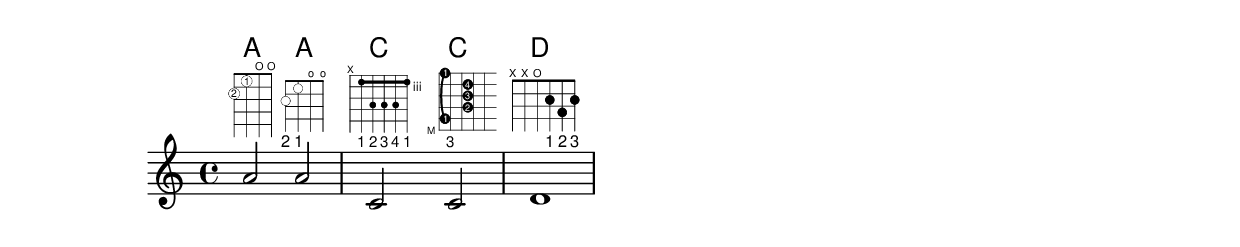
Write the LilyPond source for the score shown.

%% Do not edit this file; it is auto-generated from input/new
%% This file is in the public domain.
\version "2.11.61"

\header {
  lsrtags = "fretted-strings,tweaks-and-overrides"
  texidoc = "This snippet shows many possibilities for obtaining
and tweaking fret diagrams."
  doctitle = "Fret diagrams explained and developed"
} % begin verbatim

<<
  \chords {
    a2 a
    c2 c
    d1
  }
  
  \new Voice = "mel" {
    \textLengthOn
    % Set global properties of fret diagram
    \override Voice.TextScript #'size = #1.2
    \override Voice.TextScript #'fret-diagram-details #'finger-code = #'below-string
    \override Voice.TextScript #'fret-diagram-details #'dot-color = #'black
    
    %% A chord for ukelele
    a'2^\markup {
      \override #'(fret-diagram-details . (
                   (string-count . 4)
                   (dot-color . white)
                   (finger-code . in-dot))) {
        \fret-diagram #"4-2-2;3-1-1;2-o;1-o;"
      }
    }
    
    %% A chord for ukelele, with formatting defined in definition string
    %  1.2 * size, 4 strings, 4 frets, fingerings below string
    %  dot radius .35 of fret spacing, dot position 0.55 of fret spacing
    a'2^\markup {
      \override #'(fret-diagram-details . (
                   (dot-color . white)
                   (open-string . "o"))) {
        \fret-diagram #"s:1.2;w:4;h:3;f:2;d:0.35;p:0.55;4-2-2;3-1-1;2-o;1-o;"
      }
    }
    
    %% C major for guitar, barred on third fret
    %  verbose style
    %  roman fret label, finger labels below string, straight barre
    c'2^\markup {
      % 110% of default size
      \override #'(size . 1.1) {
        \override #'(fret-diagram-details . (
                     (number-type . roman-lower)
                     (finger-code . below-string)
                     (barre-type . straight))) {
          \fret-diagram-verbose #'((mute 6)
                                   (place-fret 5 3 1)
                                   (place-fret 4 5 2)
                                   (place-fret 3 5 3)
                                   (place-fret 2 5 4)
                                   (place-fret 1 3 1)
                                   (barre 5 1 3))
        }
      }
    }
    
    %% C major for guitar, barred on third fret
    %  verbose style
    c'2^\markup {
      % 110% of default size
      \override #'(size . 1.1) {
        \override #'(fret-diagram-details . (
                     (number-type . arabic)
                     (dot-label-font-mag . 0.9)
                     (finger-code . in-dot)
                     (fret-label-font-mag . 0.6)
                     (fret-label-vertical-offset . 0)
                     (label-dir . -1)
                     (mute-string . "M")
                     (orientation . landscape)
                     (xo-font-magnification . 0.4)
                     (xo-padding . 0.3))) {
          \fret-diagram-verbose #'((mute 6)
                                   (place-fret 5 3 1)
                                   (place-fret 4 5 2)
                                   (place-fret 3 5 3)
                                   (place-fret 2 5 4)
                                   (place-fret 1 3 1)
                                   (barre 5 1 3))
        }
      }
    }
    
    %% simple D chord
    d'1^\markup {
      \override #'(fret-diagram-details . (
                   (finger-code . below-string)
                   (dot-radius . 0.35)
                   (dot-position . 0.5)
                   (fret-count . 3))) {
        \fret-diagram-terse #"x;x;o;2-1;3-2;2-3;"
      }
    }
  }
>>
